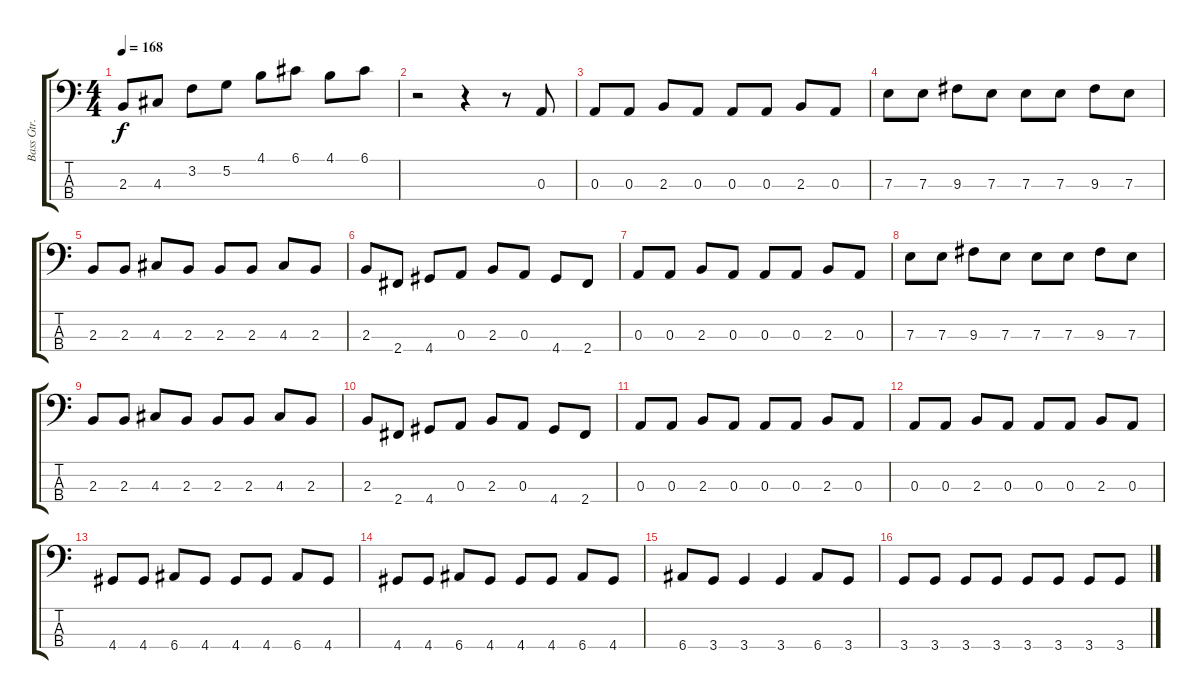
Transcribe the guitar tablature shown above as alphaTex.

\track ("Bass Gtr." "Bass Gtr.") {instrument electricbasspick}
\staff {score tabs}
\tuning (G2 D2 A1 E1) {hide}
\ts (4 4)
\tempo 168
\clef f4
\ks c
2.3.8{dy f} 4.3.8 3.2.8 5.2.8 4.1.8 6.1.8 4.1.8 6.1.8 |
r.2 r.4 r.8 0.3.8 |
0.3.8 0.3.8 2.3.8 0.3.8 0.3.8 0.3.8 2.3.8 0.3.8 |
7.3.8 7.3.8 9.3.8 7.3.8 7.3.8 7.3.8 9.3.8 7.3.8 |
2.3.8 2.3.8 4.3.8 2.3.8 2.3.8 2.3.8 4.3.8 2.3.8 |
2.3.8 2.4.8 4.4.8 0.3.8 2.3.8 0.3.8 4.4.8 2.4.8 |
0.3.8 0.3.8 2.3.8 0.3.8 0.3.8 0.3.8 2.3.8 0.3.8 |
7.3.8 7.3.8 9.3.8 7.3.8 7.3.8 7.3.8 9.3.8 7.3.8 |
2.3.8 2.3.8 4.3.8 2.3.8 2.3.8 2.3.8 4.3.8 2.3.8 |
2.3.8 2.4.8 4.4.8 0.3.8 2.3.8 0.3.8 4.4.8 2.4.8 |
0.3.8 0.3.8 2.3.8 0.3.8 0.3.8 0.3.8 2.3.8 0.3.8 |
0.3.8 0.3.8 2.3.8 0.3.8 0.3.8 0.3.8 2.3.8 0.3.8 |
4.4.8 4.4.8 6.4.8 4.4.8 4.4.8 4.4.8 6.4.8 4.4.8 |
4.4.8 4.4.8 6.4.8 4.4.8 4.4.8 4.4.8 6.4.8 4.4.8 |
6.4.8 3.4.8 3.4.4 3.4.4 6.4.8 3.4.8 |
3.4.8 3.4.8 3.4.8 3.4.8 3.4.8 3.4.8 3.4.8 3.4.8
